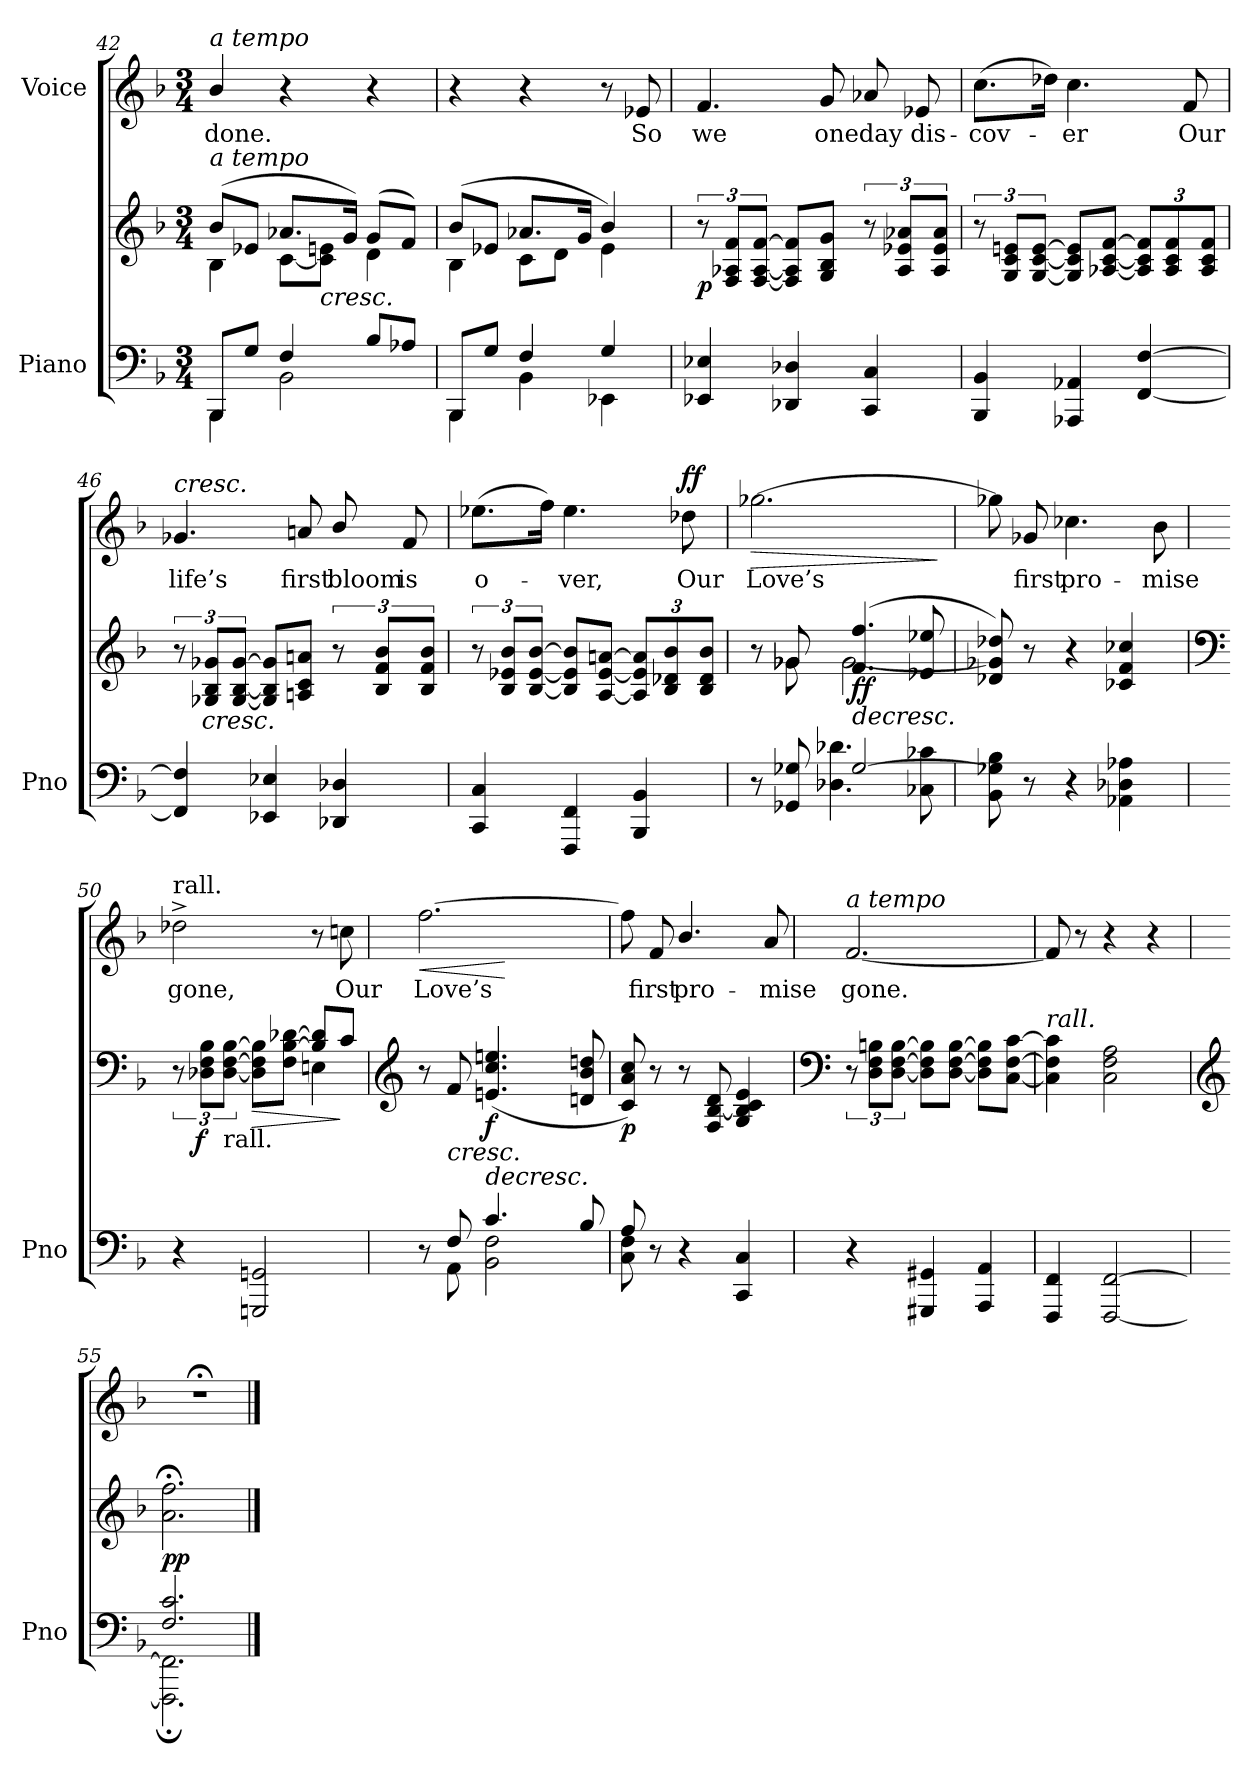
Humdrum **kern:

**kern	**kern	**dynam	**kern	**text	**dynam
*part2	*part2	*part2	*part1	*part1	*part1
*staff3	*staff2	*staff2/3	*staff1	*staff1	*staff1
*I"Piano	*	*	*I"Voice	*	*
*I'Pno	*	*	*	*	*
*clefF4	*clefG2	*	*clefG2	*	*
*k[b-]	*k[b-]	*	*k[b-]	*	*
*M3/4	*M3/4	*	*M3/4	*	*
=42	=42	=42	=42	=42	=42
*^	*^	*	*	*	*
!	!	!	!	!	!LO:TX:i:t=a tempo	!	!
!	!	!LO:TX:i:t=a tempo	!	!	!	!	!
8BBB-/L	4BBB-\	(8b-/L	4B-\	.	4b-/	done.	.
8G/J	.	8e-X/J	.	.	.	.	.
4F/	2BB-\	8.a-X/L	[8c\L	.	4r	.	.
!	!	!	!	!LO:HP:b	!	!	!
.	.	.	8c\] 8en\J	<	.	.	.
.	.	16g/Jk)	.	.	.	.	.
8B-/L	.	(8g/L	4d\	.	4r	.	.
8A-X/J	.	8f/J)	.	.	.	.	.
=43	=43	=43	=43	=43	=43	=43	=43
8BBB-/L	4BBB-\	(8b-/L	4B-\	.	4r	.	.
8G/J	.	8e-X/J	.	.	.	.	.
4F/	4BB-\	8.a-X/L	8c\L	.	4r	.	.
.	.	.	8d\J	.	.	.	.
.	.	16g/Jk	.	.	.	.	.
4G/	4EE-X\	4b-/)	4e-\	.	8r	.	.
.	.	.	.	.	8e-X/	So	.
*v	*v	*	*	*	*	*	*
*	*v	*v	*	*	*	*
=44	=44	=44	=44	=44	=44
!	!	!LO:DY:b	!	!	!
4EE-X/ 4E-X/	12r	p	4.f/	we	.
.	12F/ 12A-X/ 12f/L	.	.	.	.
.	[12F/ [12A-/ [12f/J	.	.	.	.
4DD-X/ 4D-X/	8F/] 8A-/] 8f/]L	.	.	.	.
.	8G/ 8B-/ 8g/J	.	8g/	one	.
4CC/ 4C/	12r	.	8a-X/	day	.
.	12A-/ 12e-X/ 12a-X/L	.	.	.	.
.	.	.	8e-X/	dis-	.
.	12A-/ 12e-/ 12a-/J	.	.	.	.
=45	=45	=45	=45	=45	=45
4BBB-/ 4BB-/	12r	.	(8.cc\L	-cov-	.
.	12G/ 12c/ 12en/L	.	.	.	.
.	[12G/ [>12c/ [12e/J	.	.	.	.
.	.	.	16dd-X\Jk)	.	.
4AAA-X/ 4AA-X/	8G/] 8c/] 8e/]L	.	4.cc\	-er	.
.	[8A-X/ [>8c/ [8f/J	.	.	.	.
*	*Xbrackettup	*	*	*	*
[4FF/ [4F/	12A-/] 12c/] 12f/]L	.	.	.	.
.	12A-/ 12c/ 12f/	.	.	.	.
.	.	.	8f/	Our	.
.	12A-/ 12c/ 12f/J	.	.	.	.
=46	=46	=46	=46	=46	=46
*	*brackettup	*	*	*	*
!	!	!	!LO:TX:a:i:t=cresc.	!	!
4FF/] 4F/]	12r	.	4.g-X/	life’s	.
!	!LO:TX:b:i:t=cresc.	!	!	!	!
.	12G-X/ 12B-/ 12g-X/L	.	.	.	.
.	[12G-/ [>12B-/ [12g-/J	.	.	.	.
4EE-X/ 4E-X/	8G-/] 8B-/] 8g-/]L	.	.	.	.
.	8An/ 8c/ 8an/J	.	8an/	first	.
4DD-X/ 4D-X/	12r	.	8b-/	bloom	.
.	12B-/ 12f/ 12b-/L	.	.	.	.
.	.	.	8f/	is	.
.	12B-/ 12f/ 12b-/J	.	.	.	.
=47	=47	=47	=47	=47	=47
4CC/ 4C/	12r	.	(8.ee-X\L	o-	.
.	12B-/ 12e-X/ 12b-/L	.	.	.	.
.	[12B-/ [12e-/ [12b-/J	.	.	.	.
.	.	.	16ff\Jk)	.	.
4FFF/ 4FF/	8B-/] 8e-/] 8b-/]L	.	4.ee-\	-ver,	.
.	[8A/ [8e-/ [8an/J	.	.	.	.
*	*Xbrackettup	*	*	*	*
4BBB-/ 4BB-/	12A/] 12e-/] 12a/]L	.	.	.	.
.	12B-/ 12d-X/ 12b-/	.	.	.	.
!	!	!	!	!	!LO:DY:a
.	.	.	8dd-X\	Our	ff
.	12B-/ 12d-/ 12b-/J	.	.	.	.
=48	=48	=48	=48	=48	=48
*^	*^	*	*	*	*
!	!	!	!	!	!	!	!LO:HP:b
8r	4ryy	8r	8ryy	.	[2.gg-X\	Love’s	>
8GG-X/ 8G-X/	.	8g-X/	8g-\	.	.	.	.
!	!	!	!	!LO:HP:b	!	!	!
!	!	!	!	!LO:DY:n=1:b	!	!	!
[<2G-/	4.D-X\ 4.d-X\	(4.f/ 4.ff/	[>2g-\	> ff	.	.	.
.	8C-X\ 8c-X\	8e-X/ 8ee-X/	.	.	.	.	.
*v	*v	*	*	*	*	*	*
*	*v	*v	*	*	*	*
.	.	[	.	.	]
=49	=49	=49	=49	=49	=49
8BB-\ 8G-X\] 8B-\	8d-X/ 8g-X/] 8dd-X/)	.	8gg-X\]	.	.
8r	8r	.	8g-X/	first	.
4r	4r	.	4.cc-X\	pro-	.
4AA-X\ 4D-X\ 4A-X\	4c-X/ 4f/ 4cc-X/	.	.	.	.
.	.	.	8b-\	-mise	.
=50	=50	=50	=50	=50	=50
*	*clefF4	*	*	*	*
*	*brackettup	*	*	*	*
*	*^	*	*	*	*
!	!	!	!	!LO:TX:a:t=rall.	!	!
4r	12r	4ryy	.	2dd-X^\	gone,	.
!	!	!	!LO:DY:b	!	!	!
.	12D-X\ 12F\ 12B-\L	.	f	.	.	.
!	!LO:TX:b:t=rall.	!	!	!	!	!
.	[12D-\ [12F\ [12B-\J	.	.	.	.	.
!	!	!	!LO:HP:b	!	!	!
2GGGn/ 2GGn/	8D-\] 8F\] 8B-\]L	4ryy	>	.	.	.
.	8F\ [>8B-\ [>8d-X\J	.	.	.	.	.
.	8B-/] 8d-/]L	4En\	.	8r	.	.
.	8c/J	.	]	8ccn\	Our	.
*	*v	*v	*	*	*	*
=51	=51	=51	=51	=51	=51
*	*clefG2	*	*	*	*
*^	*	*	*	*	*
!	!	!	!	!	!	!LO:HP:b
*	*	*	*	*^	*	*
8r	8ryy	8r	.	[2.ff\	4ryy	Love’s	<
!	!	!	!LO:HP:b	!	!	!	!
8F/	8AA\	8f/	<	.	.	.	.
!	!	!	!LO:HP:n=1:b	!	!	!	!
!	!	!	!LO:DY:n=1:b	!	!	!	!
4.c/	2BB-\ 2F\	(>4.en/ 4.cc/ 4.een/	] > f	.	16ryy	.	.
.	.	.	.	.	16ryy	.	[
.	.	.	.	.	8ryy	.	.
.	.	.	.	.	4ryy	.	.
8B-/	.	8dn/ 8b-/ 8ddn/	.	.	.	.	.
*v	*v	*	*	*v	*v	*	*
.	.	[	.	.	.
=52	=52	=52	=52	=52	=52
*^	*	*	*	*	*
!	!	!	!LO:DY:b	!	!	!
8A/	8C\ 8F\	8c/ 8a/ 8cc/)	p	8ff\]	.	.
8r	8ryy	8r	.	8f/	first	.
4r	4ryy	8r	.	4.b-/	pro-	.
.	.	8F/ [8B-/ 8d/	.	.	.	.
4CC/ 4C/	4ryy	4G/ 4B-/] 4c/ 4e/	.	.	.	.
.	.	.	.	8a/	-mise	.
*v	*v	*	*	*	*	*
=53	=53	=53	=53	=53	=53
*	*clefF4	*	*	*	*
!	!	!	!LO:TX:i:t=a tempo	!	!
4r	12r	.	[2.f/	gone.	.
!	!	!LO:DY:b	!	!	!
!	!	!LO:DY:n=1:b	!	!	!
.	12D\ 12F\ 12Bn\L	other-dynamics mf	.	.	.
.	[12D\ [12F\ [12B\J	.	.	.	.
4GGG#X/ 4GG#X/	8D\] 8F\] 8B\]L	.	.	.	.
.	[8D\ [8F\ [8B\J	.	.	.	.
4AAA/ 4AA/	8D\] 8F\] 8B\]L	.	.	.	.
.	[8C\ [8F\ [8c\J	.	.	.	.
=54	=54	=54	=54	=54	=54
!	!LO:TX:i:t=rall.	!	!	!	!
4FFF/ 4FF/	4C\] 4F\] 4c\]	.	8f/]	.	.
.	.	.	8r	.	.
[<2FFF/ [2FF/	2C\ 2F\ 2A\	.	4r	.	.
.	.	.	4r	.	.
.	.	]	.	.	.
=55	=55	=55	=55	=55	=55
*	*clefG2	*	*	*	*
*^	*	*	*	*	*
!	!	!	!LO:DY:b	!	!	!
2.F/ 2.c/	2.FFF\]; 2.FF\];	2.a\;< 2.ff\;<	pp	2.r;<	.	.
*v	*v	*	*	*	*	*
==	==	==	==	==	==
*-	*-	*-	*-	*-	*-
